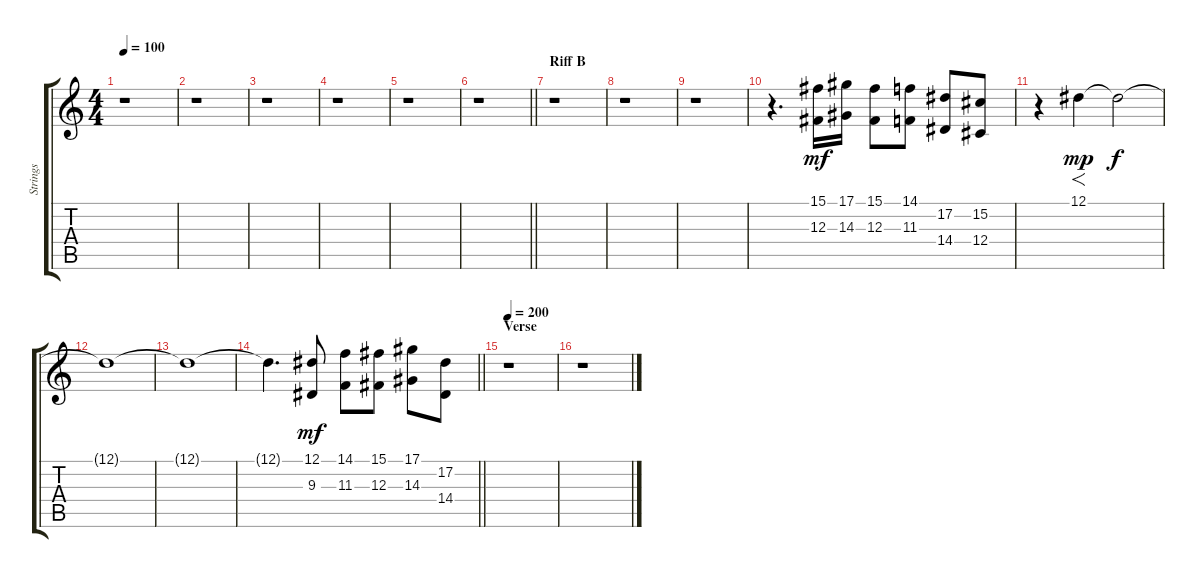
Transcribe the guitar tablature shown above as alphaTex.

\track ("Strings" "Strings") {instrument stringensemble1}
\staff {score tabs}
\tuning (Eb4 Bb3 Gb3 Db3 Ab2 Eb2) {hide}
\ts (4 4)
\tempo 100
\clef g2
\ks c
r.1{dy mf} |
r.1 |
r.1 |
r.1 |
r.1 |
\barLineRight lightlight
r.1 |
\section ("" "Riff B")
r.1 |
r.1 |
r.1 |
r.4{d balance 4} (15.1 12.3).16 (17.1 14.3).16 (15.1 12.3).8 (14.1 11.3).8 (17.2 14.4).8 (15.2 12.4).8 |
r.4 12.1.4{f dy mp balance 2} 12.1{t}.2{dy f} |
12.1{t}.1 |
12.1{t}.1 |
\barLineRight lightlight
12.1{t}.4{d} (12.1 9.3).8{dy mf balance 4} (14.1 11.3).8 (15.1 12.3).8 (17.1 14.3).8 (17.2 14.4).8 |
\section ("" "Verse")
\tempo 200
r.1 |
r.1
